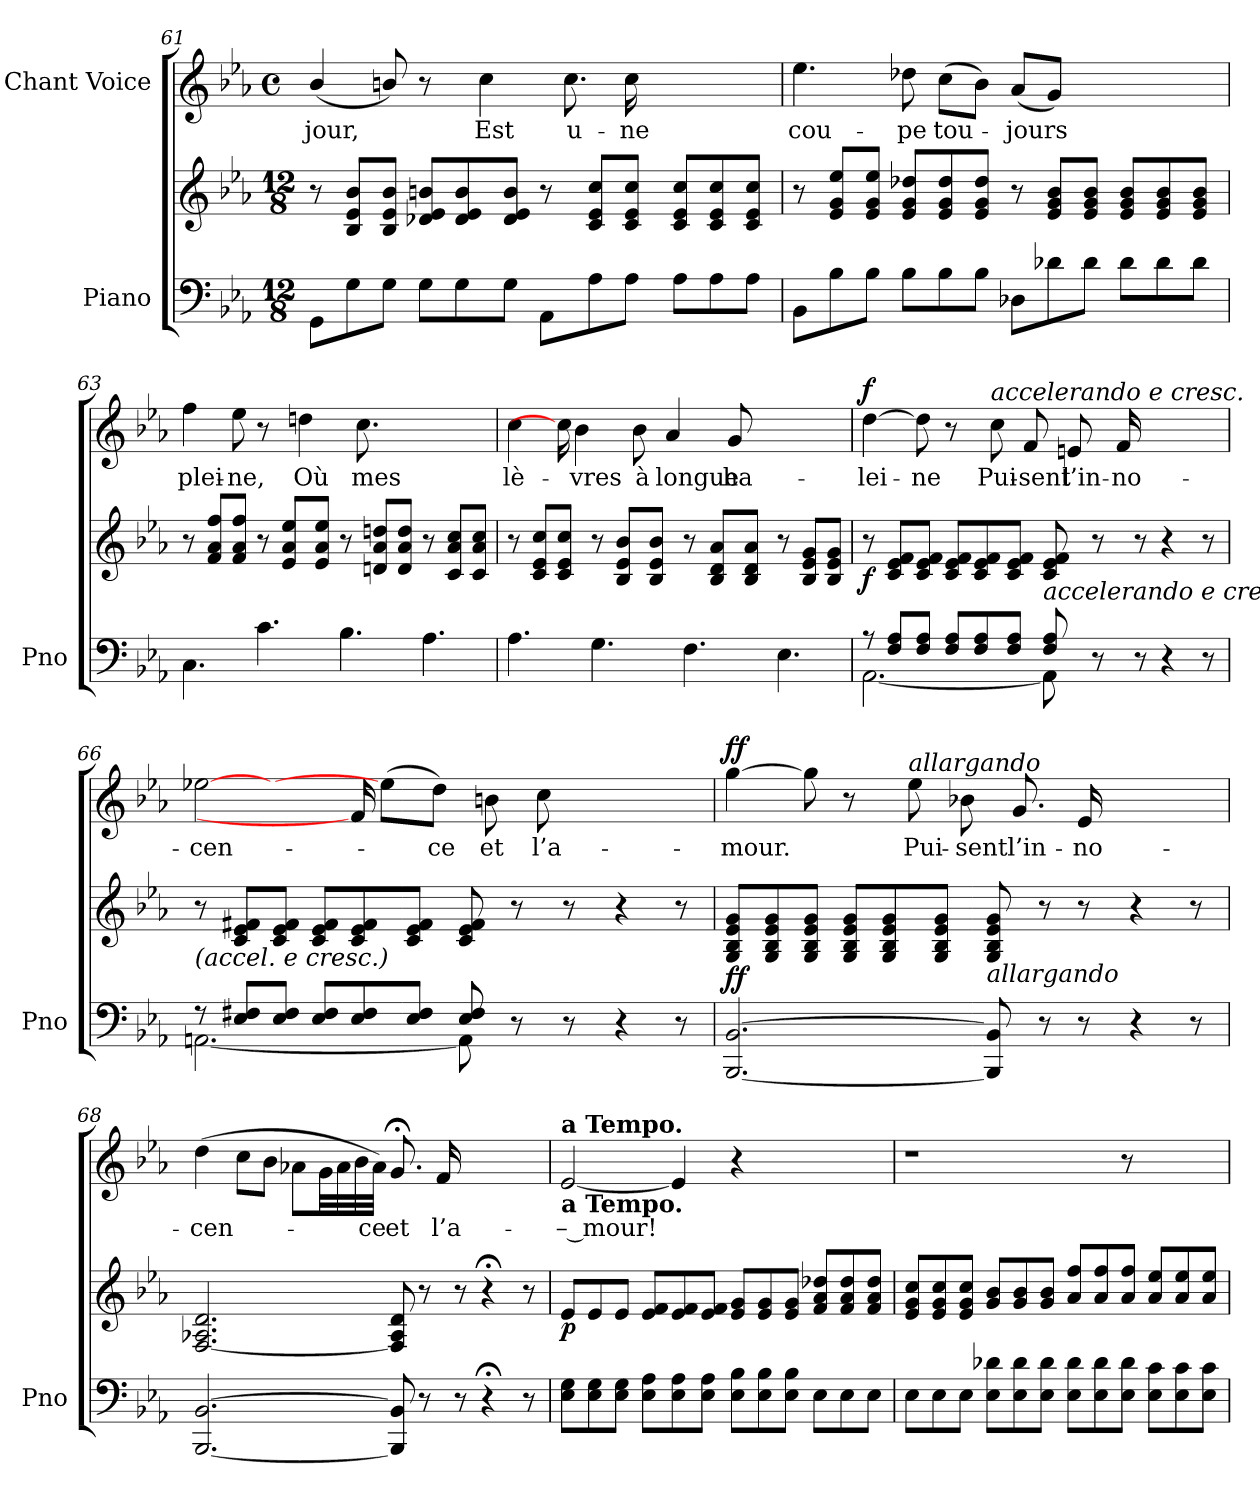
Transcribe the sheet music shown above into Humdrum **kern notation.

**kern	**kern	**dynam	**kern	**text	**dynam
*part2	*part2	*part2	*part1	*part1	*part1
*staff3	*staff2	*staff2/3	*staff1	*staff1	*staff1
*I"Piano	*	*	*I"Chant Voice	*	*
*I'Pno	*	*	*	*	*
*clefF4	*clefG2	*	*clefG2	*	*
*k[b-e-a-]	*k[b-e-a-]	*	*k[b-e-a-]	*	*
*M12/8	*M12/8	*	*M4/4	*	*
*	*	*	*met(c)	*	*
=61	=61	=61	=61	=61	=61
!	!	!	!	!LO:LY:b	!
8GG\L	8r	.	(4b-/	jour,	.
8G\	8B-/ 8e-/ 8b-/L	.	.	.	.
8G\J	8B-/ 8e-/ 8b-/J	.	8bn/)	.	.
!	!	!	!LO:N:vis=8	!	!
8G\L	8d-X/ 8e-/ 8bn/L	.	8.r	.	.
8G\	8d-/ 8e-/ 8b/	.	.	.	.
!	!	!	!	!LO:LY:b	!
.	.	.	4cc\	Est	.
8G\J	8d-/ 8e-/ 8b/J	.	.	.	.
8AA-\L	8r	.	.	.	.
!	!	!	!	!LO:LY:b	!
.	.	.	8.cc\	u-	.
8A-\	8c/ 8e-/ 8cc/L	.	.	.	.
!	!	!	!	!LO:LY:b	!
8A-\J	8c/ 8e-/ 8cc/J	.	16cc\	-ne	.
.	.	.	4..ryy	.	.
8A-\L	8c/ 8e-/ 8cc/L	.	.	.	.
8A-\	8c/ 8e-/ 8cc/	.	.	.	.
8A-\J	8c/ 8e-/ 8cc/J	.	.	.	.
!!LO:LB:g=z
=62	=62	=62	=62	=62	=62
!	!	!	!	!LO:LY:b	!
8BB-\L	8r	.	4.ee-\	cou-	.
8B-\	8e-/ 8g/ 8ee-/L	.	.	.	.
8B-\J	8e-/ 8g/ 8ee-/J	.	.	.	.
!	!	!	!	!LO:LY:b	!
8B-\L	8e-/ 8g/ 8dd-X/L	.	8dd-X\	-pe	.
!	!	!	!	!LO:LY:b	!
8B-\	8e-/ 8g/ 8dd-/	.	(8cc\L	tou-	.
8B-\J	8e-/ 8g/ 8dd-/J	.	8b-\J)	.	.
!	!	!	!	!LO:LY:b	!
8D-X\L	8r	.	(8a-/L	-jours	.
8d-X\	8e-/ 8g/ 8b-/L	.	8g/J)	.	.
8d-\J	8e-/ 8g/ 8b-/J	.	2ryy	.	.
8d-\L	8e-/ 8g/ 8b-/L	.	.	.	.
8d-\	8e-/ 8g/ 8b-/	.	.	.	.
8d-\J	8e-/ 8g/ 8b-/J	.	.	.	.
=63	=63	=63	=63	=63	=63
!	!	!	!	!LO:LY:b	!
4.C\	8r	.	4ff\	plei-	.
.	8f/ 8a-/ 8ff/L	.	.	.	.
!	!	!	!	!LO:LY:b	!
.	8f/ 8a-/ 8ff/J	.	8ee-\	-ne,	.
!	!	!	!LO:N:vis=8	!	!
4.c\	8r	.	8.r	.	.
.	8e-/ 8a-/ 8ee-/L	.	.	.	.
!	!	!	!	!LO:LY:b	!
.	.	.	4ddn\	Où	.
.	8e-/ 8a-/ 8ee-/J	.	.	.	.
4.B-\	8r	.	.	.	.
!	!	!	!	!LO:LY:b	!
.	.	.	[8.cc\	mes	.
.	8dn/ 8a-/ 8ddn/L	.	.	.	.
.	8d/ 8a-/ 8dd/J	.	2ryy	.	.
4.A-\	8r	.	.	.	.
.	8c/ 8a-/ 8cc/L	.	.	.	.
.	8c/ 8a-/ 8cc/J	.	.	.	.
!!LO:PB:g=z
=64	=64	=64	=64	=64	=64
!	!	!	!	!LO:LY:b	!
4.A-\	8r	.	4cc\	lè-	.
.	8c/ 8e-/ 8cc/L	.	.	.	.
.	8c/ 8e-/ 8cc/J	.	16cc\]	.	.
!	!	!	!	!LO:LY:b	!
.	.	.	4b-\	-vres	.
4.G\	8r	.	.	.	.
.	8B-/ 8e-/ 8b-/L	.	.	.	.
!	!	!	!	!LO:LY:b	!
.	.	.	8b-\	à	.
.	8B-/ 8e-/ 8b-/J	.	.	.	.
!	!	!	!	!LO:LY:b	!
.	.	.	4a-/	longue	.
4.F\	8r	.	.	.	.
.	8B-/ 8d/ 8a-/L	.	.	.	.
!	!	!	!	!LO:LY:b	!
.	.	.	8g/	ha-	.
.	8B-/ 8d/ 8a-/J	.	.	.	.
.	.	.	4..ryy	.	.
4.E-\	8r	.	.	.	.
.	8B-/ 8e-/ 8g/L	.	.	.	.
.	8B-/ 8e-/ 8g/J	.	.	.	.
=65	=65	=65	=65	=65	=65
*^	*	*	*	*	*
!	!	!	!LO:DY:b	!	!LO:LY:b	!LO:DY:a
8r	[2.AA-\	8r	f	[4dd\	-lei-	f
8F/ 8A-/L	.	8c/ 8e-/ 8f/L	.	.	.	.
!	!	!	!	!	!LO:LY:b	!
8F/ 8A-/J	.	8c/ 8e-/ 8f/J	.	8dd\]	-ne	.
!	!	!	!	!LO:N:vis=8	!	!
8F/ 8A-/L	.	8c/ 8e-/ 8f/L	.	8.r	.	.
8F/ 8A-/	.	8c/ 8e-/ 8f/	.	.	.	.
!	!	!	!	!LO:TX:a:i:t=accelerando e cresc.	!	!
!	!	!	!	!	!LO:LY:b	!
.	.	.	.	8cc\	Pui-	.
8F/ 8A-/J	.	8c/ 8e-/ 8f/J	.	.	.	.
!	!	!	!	!	!LO:LY:b	!
.	.	.	.	8f/	-sent	.
!	!	!LO:TX:b:i:t=accelerando e cresc.	!	!	!	!
8F/ 8A-/	8AA-\]	8c/ 8e-/ 8f/	.	.	.	.
!	!	!	!	!	!LO:LY:b	!
.	.	.	.	8en/	l’in-	.
8r	2ryy	8r	.	.	.	.
!	!	!	!	!	!LO:LY:b	!
.	.	.	.	[16f/	-no-	.
8r	.	8r	.	2ryy	.	.
4r	.	4r	.	.	.	.
8r	8ryy	8r	.	.	.	.
!!LO:LB:g=z
=66	=66	=66	=66	=66	=66	=66
!	!	!LO:TX:b:i:t=(accel. e cresc.)	!	!	!	!
!	!	!	!	!	!LO:LY:b	!
8r	[2.AAn\	8r	.	[2ee-X\	-cen-	.
8E-/ 8F#X/L	.	8c/ 8e-/ 8f#X/L	.	.	.	.
8E-/ 8F#/J	.	8c/ 8e-/ 8f#/J	.	.	.	.
8E-/ 8F#/L	.	8c/ 8e-/ 8f#/L	.	.	.	.
8E-/ 8F#/	.	8c/ 8e-/ 8f#/	.	16f/]	.	.
.	.	.	.	(8ee-\L]	.	.
8E-/ 8F#/J	.	8c/ 8e-/ 8f#/J	.	.	.	.
!	!	!	!	!	!LO:LY:b	!
.	.	.	.	8dd\J)	-ce	.
8E-/ 8F#/	8AA\]	8c/ 8e-/ 8f#/	.	.	.	.
!	!	!	!	!	!LO:LY:b	!
.	.	.	.	8bn\	et	.
8r	2ryy	8r	.	.	.	.
!	!	!	!	!	!LO:LY:b	!
.	.	.	.	8cc\	l’a-	.
8r	.	8r	.	.	.	.
.	.	.	.	4..ryy	.	.
4r	.	4r	.	.	.	.
8r	8ryy	8r	.	.	.	.
=67	=67	=67	=67	=67	=67	=67
!	!	!	!LO:DY:b	!	!LO:LY:b	!LO:DY:a
*v	*v	*	*	*	*	*
[2.BBB-/ [2.BB-/	8G/ 8B-/ 8e-/ 8g/L	ff	[4gg\	-mour.	ff
.	8G/ 8B-/ 8e-/ 8g/	.	.	.	.
.	8G/ 8B-/ 8e-/ 8g/J	.	8gg\]	.	.
!	!	!	!LO:N:vis=8	!	!
.	8G/ 8B-/ 8e-/ 8g/L	.	8.r	.	.
.	8G/ 8B-/ 8e-/ 8g/	.	.	.	.
!	!	!	!LO:TX:a:i:t=allargando	!	!
!	!	!	!	!LO:LY:b	!
.	.	.	8ee-\	Pui-	.
.	8G/ 8B-/ 8e-/ 8g/J	.	.	.	.
!	!	!	!	!LO:LY:b	!
.	.	.	8b-X\	-sent	.
!	!LO:TX:b:i:t=allargando	!	!	!	!
8BBB-/] 8BB-/]	8G/ 8B-/ 8e-/ 8g/	.	.	.	.
!	!	!	!	!LO:LY:b	!
.	.	.	8.g/	l’in-	.
8r	8r	.	.	.	.
!	!	!	!	!LO:LY:b	!
8r	8r	.	16e-/	-no-	.
.	.	.	4..ryy	.	.
4r	4r	.	.	.	.
8r	8r	.	.	.	.
!!LO:LB:g=z
=68	=68	=68	=68	=68	=68
!	!	!	!	!LO:LY:b	!
[2.BBB-/ [2.BB-/	[2.F/ 2.A-X/ 2.d/	.	(4dd\	-cen-	.
.	.	.	8cc\L	.	.
.	.	.	8b-\J	.	.
.	.	.	8a-X\L	.	.
.	.	.	32g\LL	.	.
.	.	.	32a-\	.	.
.	.	.	32b-\	.	.
!	!	!	!	!LO:LY:b	!
.	.	.	32a-\JJJ)	-ce	.
!	!	!	!	!LO:LY:b	!
8BBB-/] 8BB-/]	8F/] 8A-/ 8d/	.	8.g;</	et	.
8r	8r	.	.	.	.
!	!	!	!	!LO:LY:b	!
.	.	.	16f/	l’a-	.
8r	8r	.	2ryy	.	.
4r;<	4r;<	.	.	.	.
8r	8r	.	.	.	.
!!LO:LB:g=z
=69	=69	=69	=69	=69	=69
!	!	!	!LO:TX:a:B:t=a Tempo.	!	!
!	!	!	!LO:TX:b:B:t=a Tempo.	!	!
!	!	!LO:DY:b	!	!LO:LY:b	!
8E-\ 8G\L	8e-/L	p	[2e-/	-– mour!	.
8E-\ 8G\	8e-/	.	.	.	.
8E-\ 8G\J	8e-/J	.	.	.	.
8E-\ 8A-\L	8e-/ 8f/L	.	.	.	.
8E-\ 8A-\	8e-/ 8f/	.	4e-/]	.	.
8E-\ 8A-\J	8e-/ 8f/J	.	.	.	.
8E-\ 8B-\L	8e-/ 8g/L	.	4r	.	.
8E-\ 8B-\	8e-/ 8g/	.	.	.	.
8E-\ 8B-\J	8e-/ 8g/J	.	2ryy	.	.
8E-\L	8f/ 8a-/ 8dd-X/L	.	.	.	.
8E-\	8f/ 8a-/ 8dd-/	.	.	.	.
8E-\J	8f/ 8a-/ 8dd-/J	.	.	.	.
=70	=70	=70	=70	=70	=70
8E-\L	8e-/ 8g/ 8cc/L	.	1r	.	.
8E-\	8e-/ 8g/ 8cc/	.	.	.	.
8E-\J	8e-/ 8g/ 8cc/J	.	.	.	.
8E-\ 8d-X\L	8g/ 8b-/L	.	.	.	.
8E-\ 8d-\	8g/ 8b-/	.	.	.	.
8E-\ 8d-\J	8g/ 8b-/J	.	.	.	.
8E-\ 8d-\L	8a-/ 8ff/L	.	.	.	.
8E-\ 8d-\	8a-/ 8ff/	.	.	.	.
8E-\ 8d-\J	8a-/ 8ff/J	.	8r	.	.
8E-\ 8c\L	8a-/ 8ee-/L	.	4.ryy	.	.
8E-\ 8c\	8a-/ 8ee-/	.	.	.	.
8E-\ 8c\J	8a-/ 8ee-/J	.	.	.	.
=	=	=	=	=	=
*-	*-	*-	*-	*-	*-
